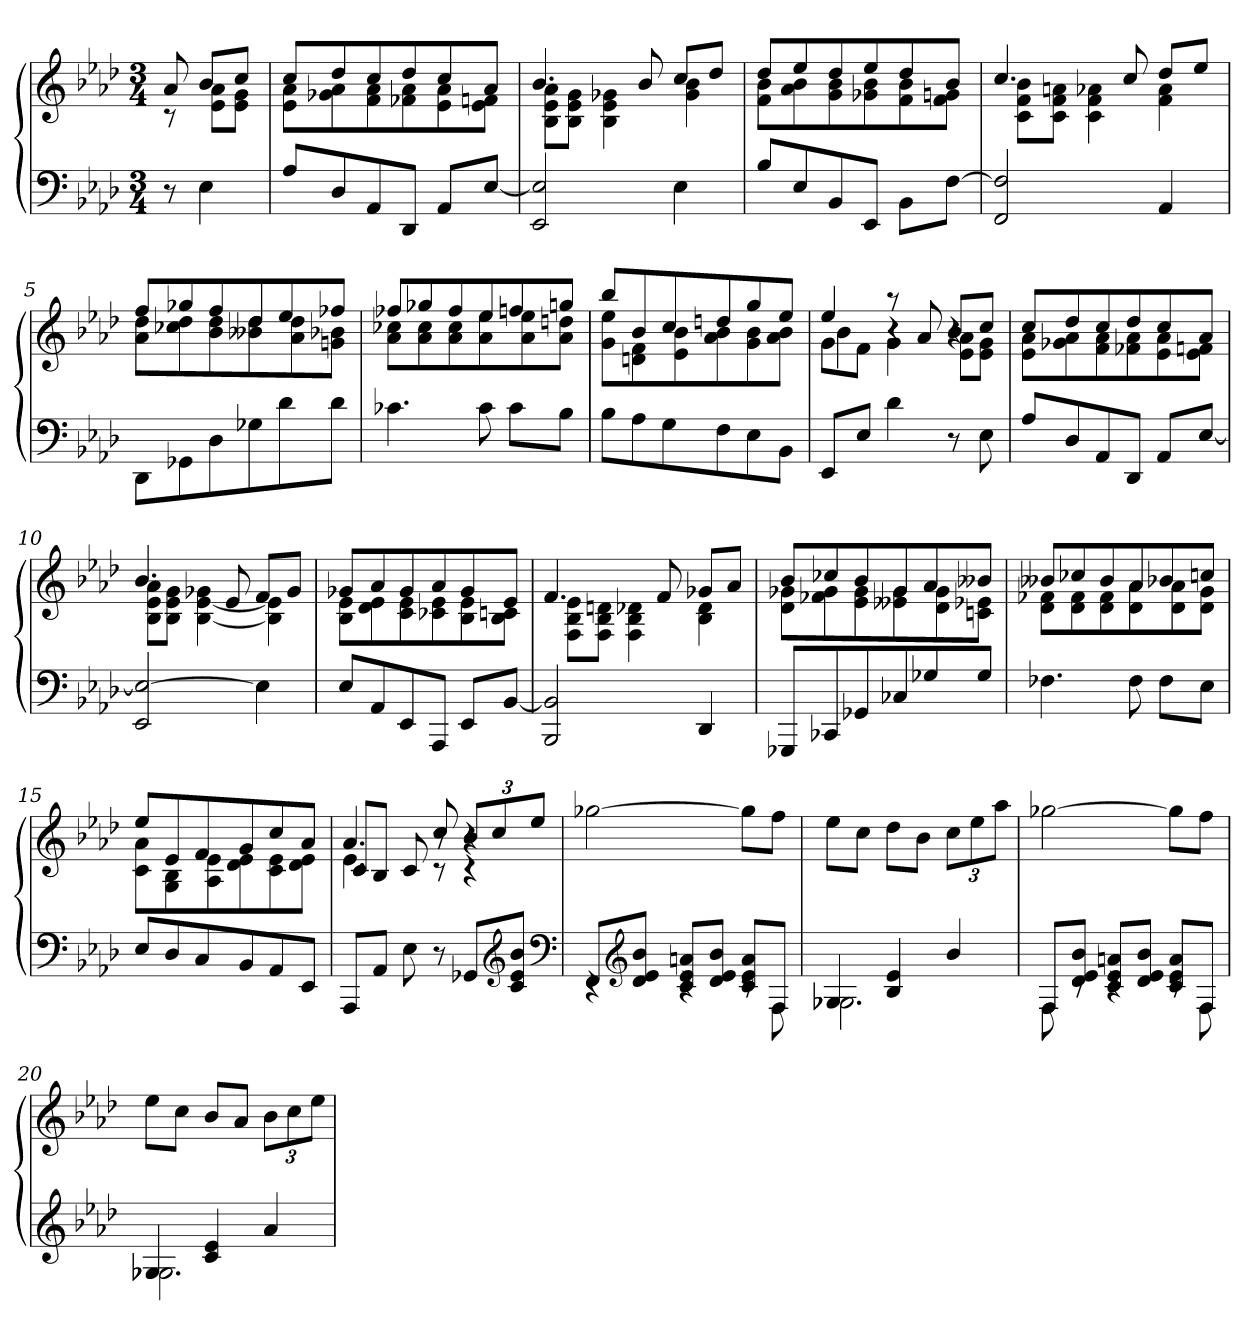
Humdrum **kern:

**kern	**kern
*part1	*part1
*staff2	*staff1
*clefF4	*clefG2
*k[b-e-a-d-]	*k[b-e-a-d-]
*A-:	*A-:
*M3/4	*M3/4
=	=
*	*^
8r	8a-	8rc
4E-	8b-L	8e- 8a-L
.	8ccJ	8e- 8gJ
=1	=1	=1
8A-L	8ccL	8e- 8a-L
8D-	8dd-	8g-X 8a-
8AA-	8cc	8f 8a-
8DD-J	8dd-	8f-X 8a-
8AA-L	8cc	8e- 8a-
[8E-J	8a-J	8e- 8fnJ
=2	=2	=2
2EE- 2E-]	4.b-	8B- 8e- 8a-L
.	.	8B- 8e- 8gJ
.	.	4B- 4e- 4g-X
.	8b-	.
4E-	8ccL	4g- 4b-
.	8dd-J	.
=3	=3	=3
8B-L	8dd-L	8f 8b-L
8E-	8ee-	8a- 8b-
8BB-	8dd-	8g 8b-
8EE-J	8ee-	8g-X 8b-
8BB-L	8dd-	8f 8b-
[8FJ	8b-J	8f 8gnJ
=4	=4	=4
2FF 2F]	4.cc	8c 8f 8b-L
.	.	8c 8f 8anJ
.	.	4c 4f 4a-X
.	8cc	.
4AA-	8dd-L	4f 4a-
.	8ee-J	.
=5	=5	=5
8DD-L	8ffL	8a- 8dd-L
8GG-X	8gg-X	8cc-X 8dd-
8D-	8ff	8b- 8dd-
8G-X	8dd-	8b--X 8dd-
8d-	8ee-	8a- 8dd-
8d-J	8ff-XJ	8gn 8b-XJ
=6	=6	=6
4.c-X	8ff-XL	8a- 8cc-XL
.	8gg-X	8a- 8cc-
.	8ff-	8a- 8cc-
8c-	8ee-	8a- 8ee-
8c-L	8ffn	8a- 8ee-
8B-J	8ggnJ	8a- 8ddnJ
=7	=7	=7
8B-L	8bb-L	8g 8ee-L
8A-	8b-	8dn 8f
8G	8cc	8e- 8b-
8F	8ddn	8a- 8b-
8E-	8gg	8g 8b-
8BB-J	8ee-J	8a- 8b-J
=8	=8	=8
*	*	*^
8EE-L	4ee-	8gL	4b-\
8E-J	.	8fJ	.
4d-	8raa	4g	4r
.	8a-	.	.
8r	8b-L	8e- 8a-L	4r
8E-	8ccJ	8e- 8gJ	.
*	*	*v	*v
=9	=9	=9
8A-L	8ccL	8e- 8a-L
8D-	8dd-	8g-X 8a-
8AA-	8cc	8f 8a-
8DD-J	8dd-	8f-X 8a-
8AA-L	8cc	8e- 8a-
[8E-J	8a-J	8e- 8fnJ
=10	=10	=10
2EE- 2E-_	4.b-	8B- 8e- 8a-L
.	.	8B- 8e- 8gJ
.	.	[4B- [4e- 4g-X
.	8e-	.
4E-]	8fL	4B-] 4e-]
.	8g-J	.
=11	=11	=11
8E-L	8g-XL	8B- 8e-L
8AA-	8a-	8d- 8e-
8EE-	8g-	8c 8e-
8AAA-J	8a-	8c-X 8e-
8EE-L	8g-	8B- 8e-
[8BB-J	8e-J	8B- 8cnJ
=12	=12	=12
2BBB- 2BB-]	4.f	8F 8B- 8e-L
.	.	8F 8B- 8dnJ
.	.	4F 4B- 4d-X
.	8f	.
4DD-	8g-XL	4B- 4d-
.	8a-J	.
=13	=13	=13
8GGG-XL	8b-L	8d- 8g-XL
8CC-X	8cc-X	8f-X 8g-
8GG-X	8b-	8e- 8g-
8C-X	8g-	8e--X 8g-
8G-X	8a-	8d- 8g-
8G-J	8b--XJ	8cn 8e-XJ
=14	=14	=14
4.F-X	8b--XL	8d- 8f-XL
.	8cc-X	8d- 8f-
.	8b--	8d- 8f-
8F-	8a-	8d- 8a-
8F-L	8b-X	8d- 8a-
8E-J	8ccnJ	8d- 8gJ
=15	=15	=15
8E-L	8ee-L	8c 8a-L
8D-	8e-	8G 8B-
8C	8f	8A- 8e-
8BB-	8g	8d- 8e-
8AA-	8cc	8c 8e-
8EE-J	8a-J	8d- 8e-J
=16	=16	=16
*	*	*^
8AAA-L	4.a-	4.e-	8c/L
8AA-J	.	.	8B-/J
8E-	.	.	8c/
8r	8cc	8rc	8r
8GG-XL	12b-L	4rc	4r
.	12cc	.	.
*clefG2	*	*	*
8c 8e- 8b-J	.	.	.
.	12ee-J	.	.
*	*v	*v	*v
*clefF4	*
=17	=17
*^	*
8FFL	4rEE	[2gg-X
*clefG2	*	*
8d- 8e- 8b-J	.	.
8c 8e- 8anL	4rc	.
8d- 8e- 8b-J	.	.
8c 8e- 8aL	8rc	8gg-L]
8FJ	8F	8ffJ
=18	=18	=18
4G-X	2.G-X	8ee-L
.	.	8ccJ
4B- 4e-	.	8dd-L
.	.	8b-J
4b-	.	12ccL
.	.	12ee-
.	.	12aa-J
=19	=19	=19
8FL	8F	[2gg-X
8d- 8e- 8b-J	8rc	.
8c 8e- 8anL	4rc	.
8d- 8e- 8b-J	.	.
8c 8e- 8aL	8rc	8gg-L]
8FJ	8F	8ffJ
=20	=20	=20
4G-X	2.G-X	8ee-L
.	.	8ccJ
4c 4e-	.	8b-L
.	.	8a-J
4a-	.	12b-L
.	.	12cc
.	.	12ee-J
*v	*v	*
=	=
*-	*-
